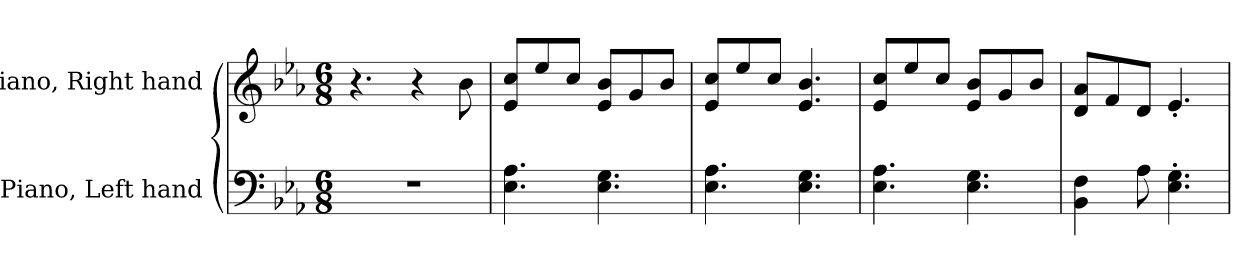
**kern	**kern
*part2	*part1
*staff2	*staff1
*I"Piano, Left hand	*I"Piano, Right hand
*I'Pno.	*I'Pno.
*clefF4	*clefG2
*k[b-e-a-]	*k[b-e-a-]
*M6/8	*M6/8
*MM120	*MM120
=1	=1
2.r	4.r
.	4r
.	8b-\
=2	=2
4.E-\ 4.A-\	8e-/ 8cc/L
.	8ee-/
.	8cc/J
4.E-\ 4.G\	8e-/ 8b-/L
.	8g/
.	8b-/J
=3	=3
4.E-\ 4.A-\	8e-/ 8cc/L
.	8ee-/
.	8cc/J
4.E-\ 4.G\	4.e-/ 4.b-/
=4	=4
4.E-\ 4.A-\	8e-/ 8cc/L
.	8ee-/
.	8cc/J
4.E-\ 4.G\	8e-/ 8b-/L
.	8g/
.	8b-/J
=5	=5
4BB-\ 4F\	8d/ 8a-/L
.	8f/
8A-\	8d/J
4.E-\' 4.G\'	4.e-'/
=	=
*-	*-
